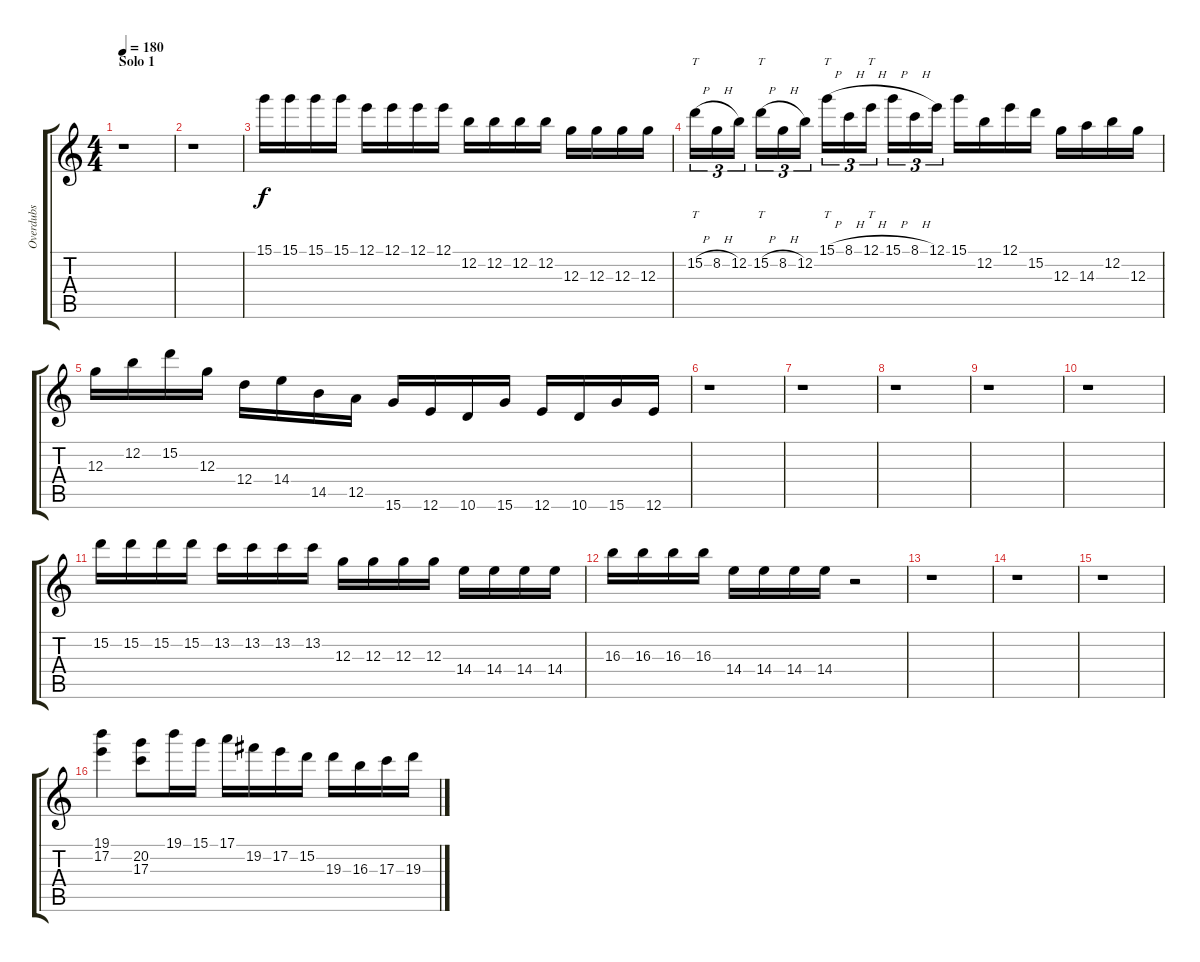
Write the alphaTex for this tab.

\track ("Overdubs" "Overdubs") {instrument distortionguitar}
\staff {score tabs}
\tuning (E4 B3 G3 D3 A2 E2) {hide}
\ts (4 4)
\section ("" "Solo 1")
\tempo 180
\clef g2
\ks c
r.1{dy f} |
r.1 |
15.1.16 15.1.16 15.1.16 15.1.16 12.1.16 12.1.16 12.1.16 12.1.16 12.2.16 12.2.16 12.2.16 12.2.16 12.3.16 12.3.16 12.3.16 12.3.16 |
15.2{h}.16{tt tu (3 2)} 8.2{h}.16{tu (3 2)} 12.2.16{tu (3 2)} 15.2{h}.16{tt tu (3 2)} 8.2{h}.16{tu (3 2)} 12.2.16{tu (3 2)} 15.1{h}.16{tt tu (3 2)} 8.1{h}.16{tu (3 2)} 12.1{h}.16{tt tu (3 2)} 15.1{h}.16{tu (3 2)} 8.1{h}.16{tu (3 2)} 12.1.16{tu (3 2)} 15.1.16 12.2.16 12.1.16 15.2.16 12.3.16 14.3.16 12.2.16 12.3.16 |
12.3.16 12.2.16 15.2.16 12.3.16 12.4.16 14.4.16 14.5.16 12.5.16 15.6.16 12.6.16 10.6.16 15.6.16 12.6.16 10.6.16 15.6.16 12.6.16 |
r.1 |
r.1 |
r.1 |
r.1 |
r.1 |
15.2.16 15.2.16 15.2.16 15.2.16 13.2.16 13.2.16 13.2.16 13.2.16 12.3.16 12.3.16 12.3.16 12.3.16 14.4.16 14.4.16 14.4.16 14.4.16 |
16.3.16 16.3.16 16.3.16 16.3.16 14.4.16 14.4.16 14.4.16 14.4.16 r.2 |
r.1 |
r.1 |
r.1 |
(19.1 17.2).4 (20.2 17.3).8 19.1.16 15.1.16 17.1.16 19.2.16 17.2.16 15.2.16 19.3.16 16.3.16 17.3.16 19.3.16
